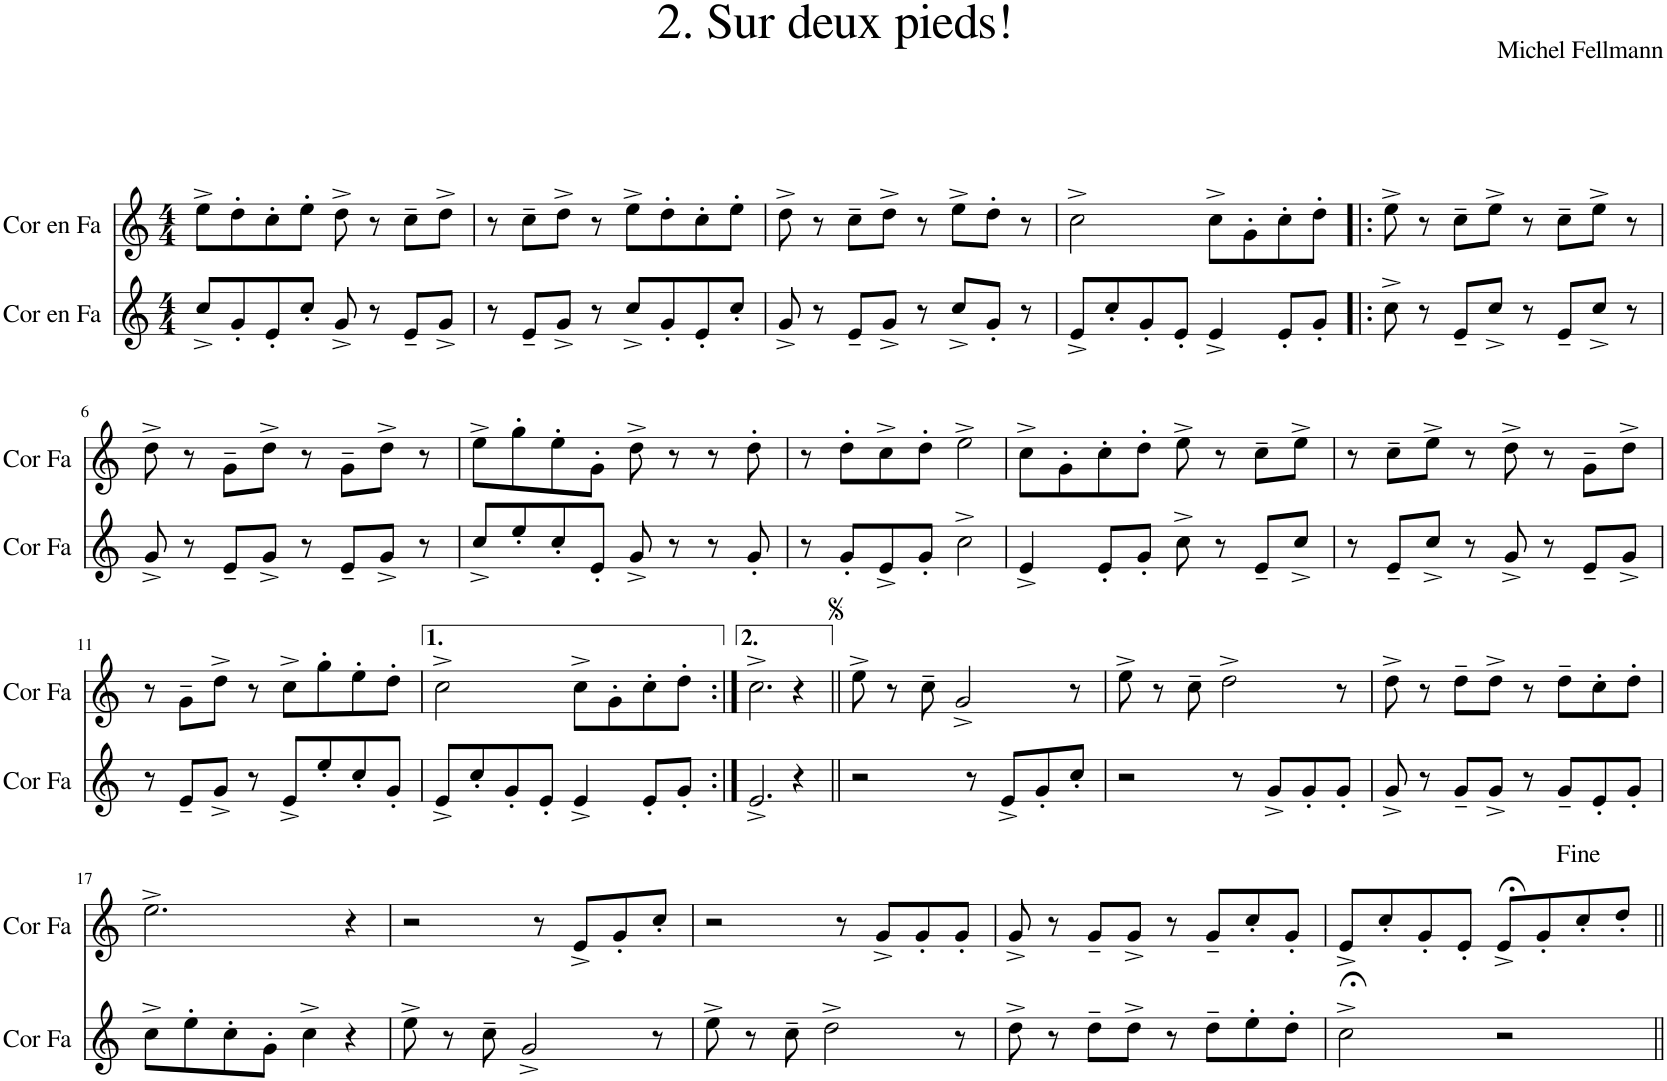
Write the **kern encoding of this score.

**kern	**kern
*part2	*part1
*staff2	*staff1
*I"Cor en Fa	*I"Cor en Fa
*I'Cor Fa	*I'Cor Fa
*clefG2	*clefG2
*Trd4c7	*Trd4c7
*k[]	*k[]
*M4/4	*M4/4
=1	=1
8cc^/L	8ee^\L
8g'/	8dd'\
8e'/	8cc'\
8cc'/J	8ee'\J
8g^/	8dd^\
8r	8r
8e~/L	8cc~\L
8g^/J	8dd^\J
=2	=2
8r	8r
8e~/L	8cc~\L
8g^/J	8dd^\J
8r	8r
8cc^/L	8ee^\L
8g'/	8dd'\
8e'/	8cc'\
8cc'/J	8ee'\J
=3	=3
8g^/	8dd^\
8r	8r
8e~/L	8cc~\L
8g^/J	8dd^\J
8r	8r
8cc^/L	8ee^\L
8g'/J	8dd'\J
8r	8r
=4	=4
8e^/L	2cc^\
8cc'/	.
8g'/	.
8e'/J	.
4e^/	8cc^\L
.	8g'\
8e'/L	8cc'\
8g'/J	8dd'\J
=5!|:	=5!|:
8cc^\	8ee^\
8r	8r
8e~/L	8cc~\L
8cc^/J	8ee^\J
8r	8r
8e~/L	8cc~\L
8cc^/J	8ee^\J
8r	8r
!!LO:LB:g=z
=6	=6
8g^/	8dd^\
8r	8r
8e~/L	8g~\L
8g^/J	8dd^\J
8r	8r
8e~/L	8g~\L
8g^/J	8dd^\J
8r	8r
=7	=7
8cc^/L	8ee^\L
8ee'/	8gg'\
8cc'/	8ee'\
8e'/J	8g'\J
8g^/	8dd^\
8r	8r
8r	8r
8g'/	8dd'\
=8	=8
8r	8r
8g'/L	8dd'\L
8e^/	8cc^\
8g'/J	8dd'\J
2cc^\	2ee^\
=9	=9
4e^/	8cc^\L
.	8g'\
8e'/L	8cc'\
8g'/J	8dd'\J
8cc^\	8ee^\
8r	8r
8e~/L	8cc~\L
8cc^/J	8ee^\J
=10	=10
8r	8r
8e~/L	8cc~\L
8cc^/J	8ee^\J
8r	8r
8g^/	8dd^\
8r	8r
8e~/L	8g~\L
8g^/J	8dd^\J
!!LO:LB:g=z
=11	=11
8r	8r
8e~/L	8g~\L
8g^/J	8dd^\J
8r	8r
8e^/L	8cc^\L
8ee'/	8gg'\
8cc'/	8ee'\
8g'/J	8dd'\J
=12	=12
8e^/L	2cc^\
8cc'/	.
8g'/	.
8e'/J	.
4e^/	8cc^\L
.	8g'\
8e'/L	8cc'\
8g'/J	8dd'\J
=13:|!	=13:|!
2.e^/	2.cc^\
4r	4r
=14||	=14||
2r	8ee^\
.	8r
.	8cc~\
.	2g^/
8r	.
8e^/L	.
8g'/	.
8cc'/J	8r
=15	=15
2r	8ee^\
.	8r
.	8cc~\
.	2dd^\
8r	.
8g^/L	.
8g'/	.
8g'/J	8r
=16	=16
8g^/	8dd^\
8r	8r
8g~/L	8dd~\L
8g^/J	8dd^\J
8r	8r
8g~/L	8dd~\L
8e'/	8cc'\
8g'/J	8dd'\J
!!LO:LB:g=z
=17	=17
8cc^\L	2.ee^\
8ee'\	.
8cc'\	.
8g'\J	.
4cc^\	.
4r	4r
=18	=18
8ee^\	2r
8r	.
8cc~\	.
2g^/	.
.	8r
.	8e^/L
.	8g'/
8r	8cc'/J
=19	=19
8ee^\	2r
8r	.
8cc~\	.
2dd^\	.
.	8r
.	8g^/L
.	8g'/
8r	8g'/J
=20	=20
8dd^\	8g^/
8r	8r
8dd~\L	8g~/L
8dd^\J	8g^/J
8r	8r
8dd~\L	8g~/L
8ee'\	8cc'/
8dd'\J	8g'/J
=21	=21
2cc;<^\	8e^/L
.	8cc'/
.	8g'/
.	8e'/J
2r	8e;<^/L
.	8g'/
.	8cc'/
.	8dd'/J
=||	=||
*-	*-
